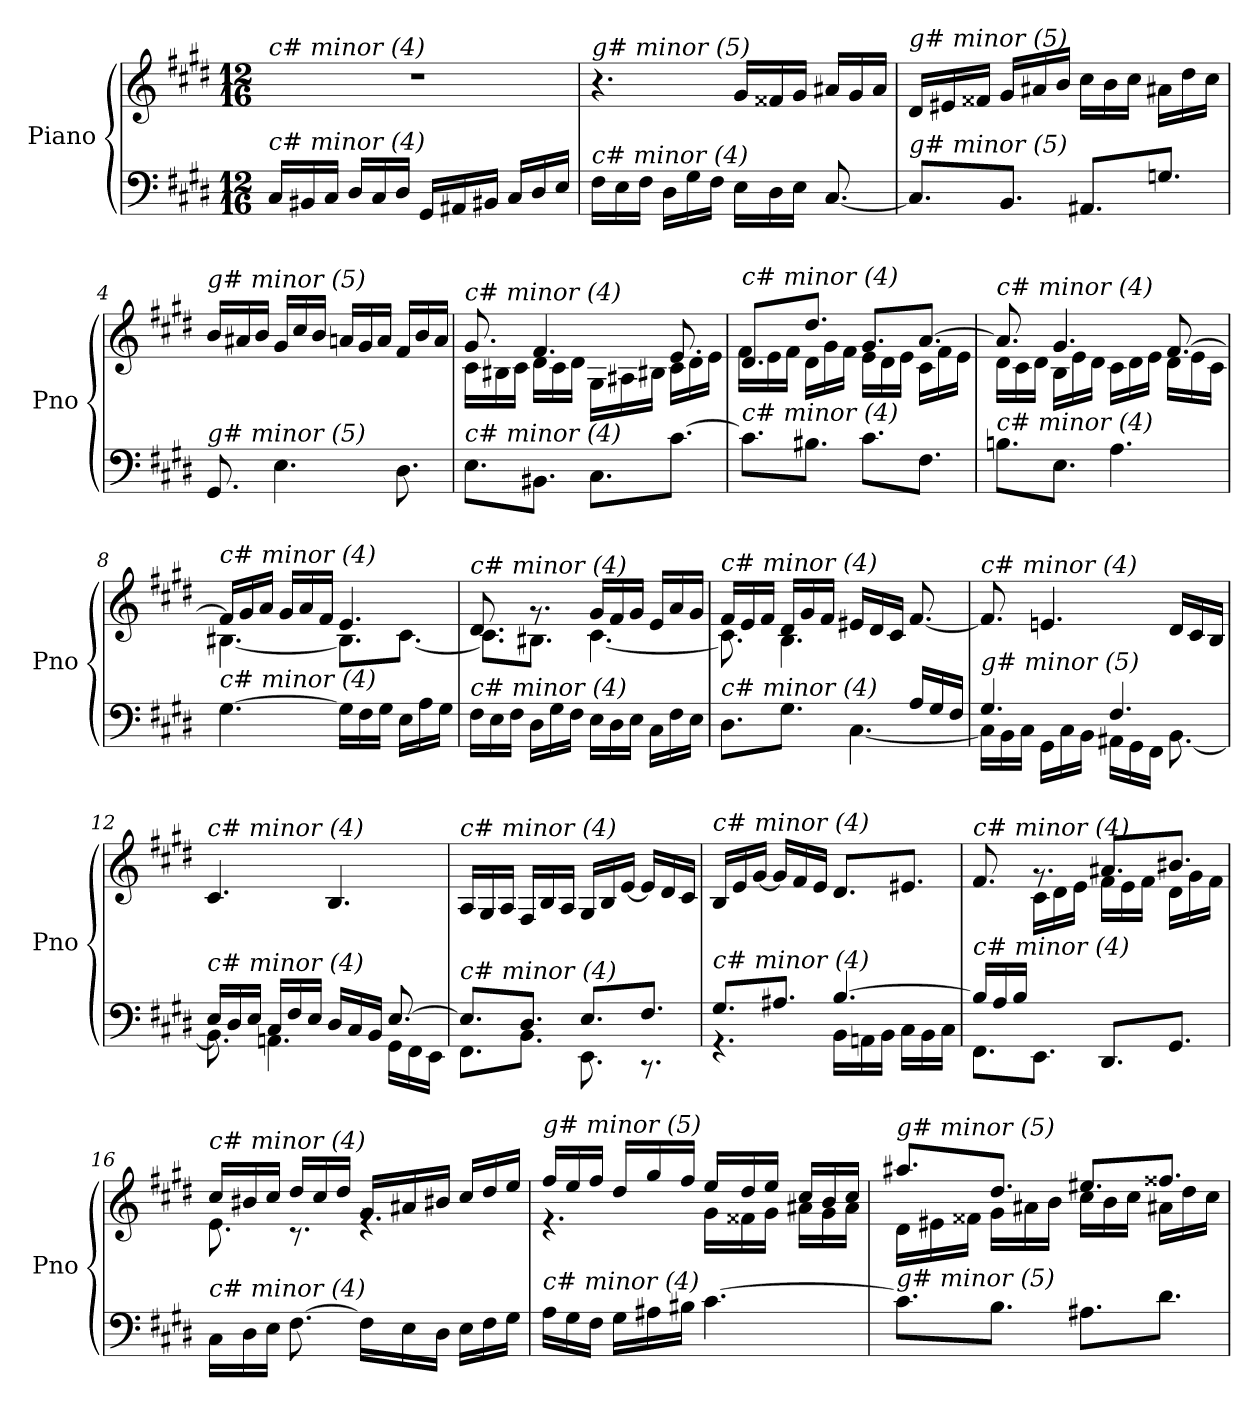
**kern	**kern
*part1	*part1
*staff2	*staff1
*I"Piano	*
*I'Pno	*
*clefF4	*clefG2
*k[f#c#g#d#]	*k[f#c#g#d#]
*M12/16	*M12/16
=1	=1
!	!LO:TX:i:t=c# minor (4)
!LO:TX:i:t=c# minor (4)	!
16C#/LL	2.r
16BB#X/	.
16C#/JJ	.
16D#/LL	.
16C#/	.
16D#/JJ	.
16GG#/LL	.
16AA#X/	.
16BB#X/JJ	.
16C#/LL	.
16D#/	.
16E/JJ	.
=2	=2
!	!LO:TX:i:t=g# minor (5)
!LO:TX:i:t=c# minor (4)	!
16F#\LL	4.r
16E\	.
16F#\JJ	.
16D#\LL	.
16G#\	.
16F#\JJ	.
16E\LL	16g#/LL
16D#\	16f##X/
16E\JJ	16g#/JJ
[8.C#/	16a#X/LL
.	16g#/
.	16a#/JJ
=3	=3
!	!LO:TX:i:t=g# minor (5)
!LO:TX:i:t=g# minor (5)	!
8.C#/L]	16d#/LL
.	16e#X/
.	16f##X/JJ
8.BB/J	16g#/LL
.	16a#X/
.	16b/JJ
8.AA#X/L	16cc#\LL
.	16b\
.	16cc#\JJ
8.Gni/J	16a#X\LL
.	16dd#\
.	16cc#\JJ
!!LO:LB:g=z
=4	=4
!	!LO:TX:i:t=g# minor (5)
!LO:TX:i:t=g# minor (5)	!
8.GG#/	16b/LL
.	16a#X/
.	16b/JJ
4.E\	16g#/LL
.	16cc#/
.	16b/JJ
.	16an/LL
.	16g#/
.	16a/JJ
8.D#\	16f#/LL
.	16b/
.	16a/JJ
=5	=5
*	*^
!	!LO:TX:i:t=c# minor (4)	!
!LO:TX:i:t=c# minor (4)	!	!
8.E\L	8.g#/	16c#\LL
.	.	16B#X\
.	.	16c#\JJ
8.BB#X\J	4.f#/	16d#\LL
.	.	16c#\
.	.	16d#\JJ
8.C#\L	.	16G#\LL
.	.	16A#X\
.	.	16B#X\JJ
[8.c#\J	8.e/	16c#\LL
.	.	16d#\
.	.	16e\JJ
=6	=6	=6
!	!LO:TX:i:t=c# minor (4)	!
!LO:TX:i:t=c# minor (4)	!	!
8.c#\L]	8.d#/L	16f#\LL
.	.	16e\
.	.	16f#\JJ
8.B#X\J	8.dd#/J	16d#\LL
.	.	16g#\
.	.	16f#\JJ
8.c#\L	8.g#/L	16e\LL
.	.	16d#\
.	.	16e\JJ
8.F#\J	[8.a/J	16c#\LL
.	.	16f#\
.	.	16e\JJ
!!LO:LB:g=z	!!
=7	=7	=7
!	!LO:TX:i:t=c# minor (4)	!
!LO:TX:i:t=c# minor (4)	!	!
8.Bn\L	8.a/]	16d#\LL
.	.	16c#\
.	.	16d#\JJ
8.E\J	4.g#/	16B\LL
.	.	16e\
.	.	16d#\JJ
4.A\	.	16c#\LL
.	.	16d#\
.	.	16e\JJ
.	[8.f#/	16d#\LL
.	.	16e\
.	.	16c#\JJ
=8	=8	=8
!	!LO:TX:i:t=c# minor (4)	!
!LO:TX:i:t=c# minor (4)	!	!
[4.G#\	16f#/LL]	[4.B#X\
.	16g#/	.
.	16a/JJ	.
.	16g#/LL	.
.	16a/	.
.	16f#/JJ	.
16G#\LL]	4.e/	8.B#\L]
16F#\	.	.
16G#\JJ	.	.
16E\LL	.	[8.c#\J
16A\	.	.
16G#\JJ	.	.
=9	=9	=9
!	!LO:TX:i:t=c# minor (4)	!
!LO:TX:i:t=c# minor (4)	!	!
16F#\LL	8.d#/	8.c#\L]
16E\	.	.
16F#\JJ	.	.
16D#\LL	8.rg	8.B#X\J
16G#\	.	.
16F#\JJ	.	.
16E\LL	16g#/LL	[4.c#\
16D#\	16f#/	.
16E\JJ	16g#/JJ	.
16C#\LL	16e/LL	.
16F#\	16a/	.
16E\JJ	16g#/JJ	.
!!LO:LB:g=z	!!
=10	=10	=10
*^	*	*
!	!	!LO:TX:i:t=c# minor (4)	!
!LO:TX:i:t=c# minor (4)	!	!	!
2ryy	8.D#\L	16f#/LL	8.c#\]
.	.	16e/	.
.	.	16f#/JJ	.
.	8.G#\J	16d#/LL	4.B\
.	.	16g#/	.
.	.	16f#/JJ	.
.	[4.C#\	16e#Xj/LL	.
.	.	16d#/	.
16ryy	.	16c#/JJ	.
16A/LL	.	[8.f#/	8.ryy
16G#/	.	.	.
16F#/JJ	.	.	.
*	*	*v	*v
=11	=11	=11
!	!	!LO:TX:i:t=c# minor (4)
!LO:TX:i:t=g# minor (5)	!	!
16C#\LL]	4.G#/	8.f#/]
16BB\	.	.
16C#\JJ	.	.
16GG#\LL	.	4.en/
16C#\	.	.
16BB\JJ	.	.
4.F#/	16AA#X\LL	.
.	16GG#\	.
.	16FF#\JJ	.
.	[8.BB\	16d#/LL
.	.	16c#/
.	.	16B/JJ
=12	=12	=12
!	!	!LO:TX:i:t=c# minor (4)
!LO:TX:i:t=c# minor (4)	!	!
16E/LL	8.BB\]	4.c#/
16D#/	.	.
16E/JJ	.	.
16C#/LL	4.AAn\	.
16F#/	.	.
16E/JJ	.	.
16D#/LL	.	4.B/
16C#/	.	.
16BB/JJ	.	.
[8.E/	16GG#\LL	.
.	16FF#\	.
.	16EE\JJ	.
!!LO:LB:g=z
=13	=13	=13
!	!	!LO:TX:i:t=c# minor (4)
!LO:TX:i:t=c# minor (4)	!	!
8.E/L]	8.FF#\L	16A/LL
.	.	16G#/
.	.	16A/JJ
8.D#/J	8.BB\J	16F#/LL
.	.	16B/
.	.	16A/JJ
8.E/L	8.EE\	16G#/LL
.	.	16B/
.	.	[16e/JJ
8.F#/J	8.r	16e/LL]
.	.	16d#/
.	.	16c#/JJ
=14	=14	=14
!	!	!LO:TX:i:t=c# minor (4)
!LO:TX:i:t=c# minor (4)	!	!
8.G#/L	4.r	16B/LL
.	.	16e/
.	.	[16g#/JJ
8.A#X/J	.	16g#/LL]
.	.	16f#/
.	.	16e/JJ
[4.B/	16BB\LL	8.d#/L
.	16AAn\	.
.	16BB\JJ	.
.	16C#\LL	8.e#Xj/J
.	16BB\	.
.	16C#\JJ	.
=15	=15	=15
*	*^	*^
*	*	*	*	*^
*	*	*	*	*	*^
!	!	!	!LO:TX:i:t=c# minor (4)	!	!	!
!LO:TX:i:t=c# minor (4)	!	!	!	!	!	!
4.ryy	16B/LL]	8.FF#\L	8.f#/	4.ryy	8.ryy	4.ryy
.	16A/	.	.	.	.	.
.	16B/JJ	.	.	.	.	.
.	8.ryy	8.EE\J	8.rg	.	16c#\LL	.
.	.	.	.	.	16d#\	.
.	.	.	.	.	16e\JJ	.
4.ryy	8.DD#/L	4.ryy	8.a#X/L	16f#\LL	4.ryy	4.ryy
.	.	.	.	16e\	.	.
.	.	.	.	16f#\JJ	.	.
.	8.GG#/J	.	8.b#X/J	16d#\LL	.	.
.	.	.	.	16g#\	.	.
.	.	.	.	16f#\JJ	.	.
*v	*v	*v	*	*	*	*
*	*	*v	*v	*v
!!LO:PB:g=z
=16	=16	=16
!	!LO:TX:i:t=c# minor (4)	!
!LO:TX:i:t=c# minor (4)	!	!
16C#\LL	16cc#/LL	8.e\
16D#\	16b#X/	.
16E\JJ	16cc#/JJ	.
[8.F#\	16dd#/LL	8.r
.	16cc#/	.
.	16dd#/JJ	.
16F#\LL]	16g#/LL	4.re
16E\	16a#X/	.
16D#\JJ	16b#X/JJ	.
16E\LL	16cc#/LL	.
16F#\	16dd#/	.
16G#\JJ	16ee/JJ	.
=17	=17	=17
!	!LO:TX:i:t=g# minor (5)	!
!LO:TX:i:t=c# minor (4)	!	!
16A\LL	16ff#/LL	4.r
16G#\	16ee/	.
16F#\JJ	16ff#/JJ	.
16G#\LL	16dd#/LL	.
16A#X\	16gg#/	.
16B#X\JJ	16ff#/JJ	.
[4.c#\	16ee/LL	16g#\LL
.	16dd#/	16f##X\
.	16ee/JJ	16g#\JJ
.	16cc#/LL	16a#X\LL
.	16b/	16g#\
.	16cc#/JJ	16a#\JJ
=18	=18	=18
!	!LO:TX:i:t=g# minor (5)	!
!LO:TX:i:t=g# minor (5)	!	!
8.c#\L]	8.aa#X/L	16d#\LL
.	.	16e#X\
.	.	16f##X\JJ
8.B\J	8.dd#/J	16g#\LL
.	.	16a#X\
.	.	16b\JJ
8.A#X\L	8.ee#X/L	16cc#\LL
.	.	16b\
.	.	16cc#\JJ
8.d#\J	8.ff##X/J	16a#X\LL
.	.	16dd#\
.	.	16cc#\JJ
*	*v	*v
=	=
*-	*-
